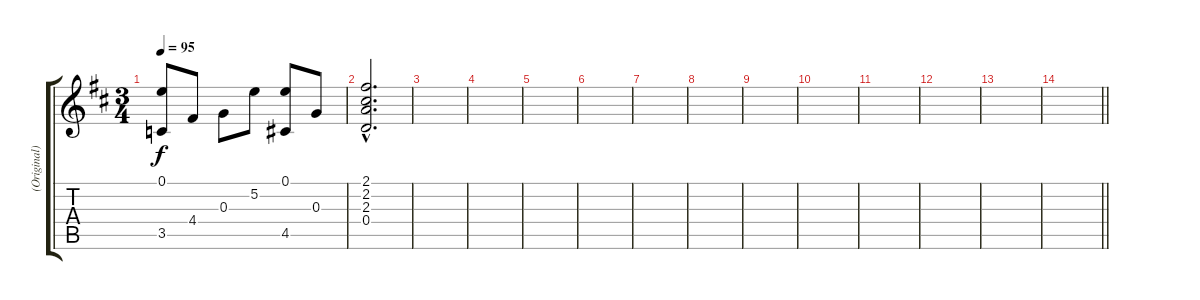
\track ("(Original)" "(Original)") {instrument acousticguitarnylon}
\staff {score tabs}
\tuning (E4 B3 G3 D3 A2 E2) {hide}
\ts (3 4)
\tempo 95
\clef g2
\ks d
(0.1 3.5).8{dy f} 4.4.8 0.3.8 5.2.8 (0.1 4.5).8 0.3.8 |
(2.1{hac} 2.2{hac} 2.3{hac} 0.4{hac}).2{d} |
|
|
|
|
|
|
|
|
|
|
|
\barLineRight lightlight
